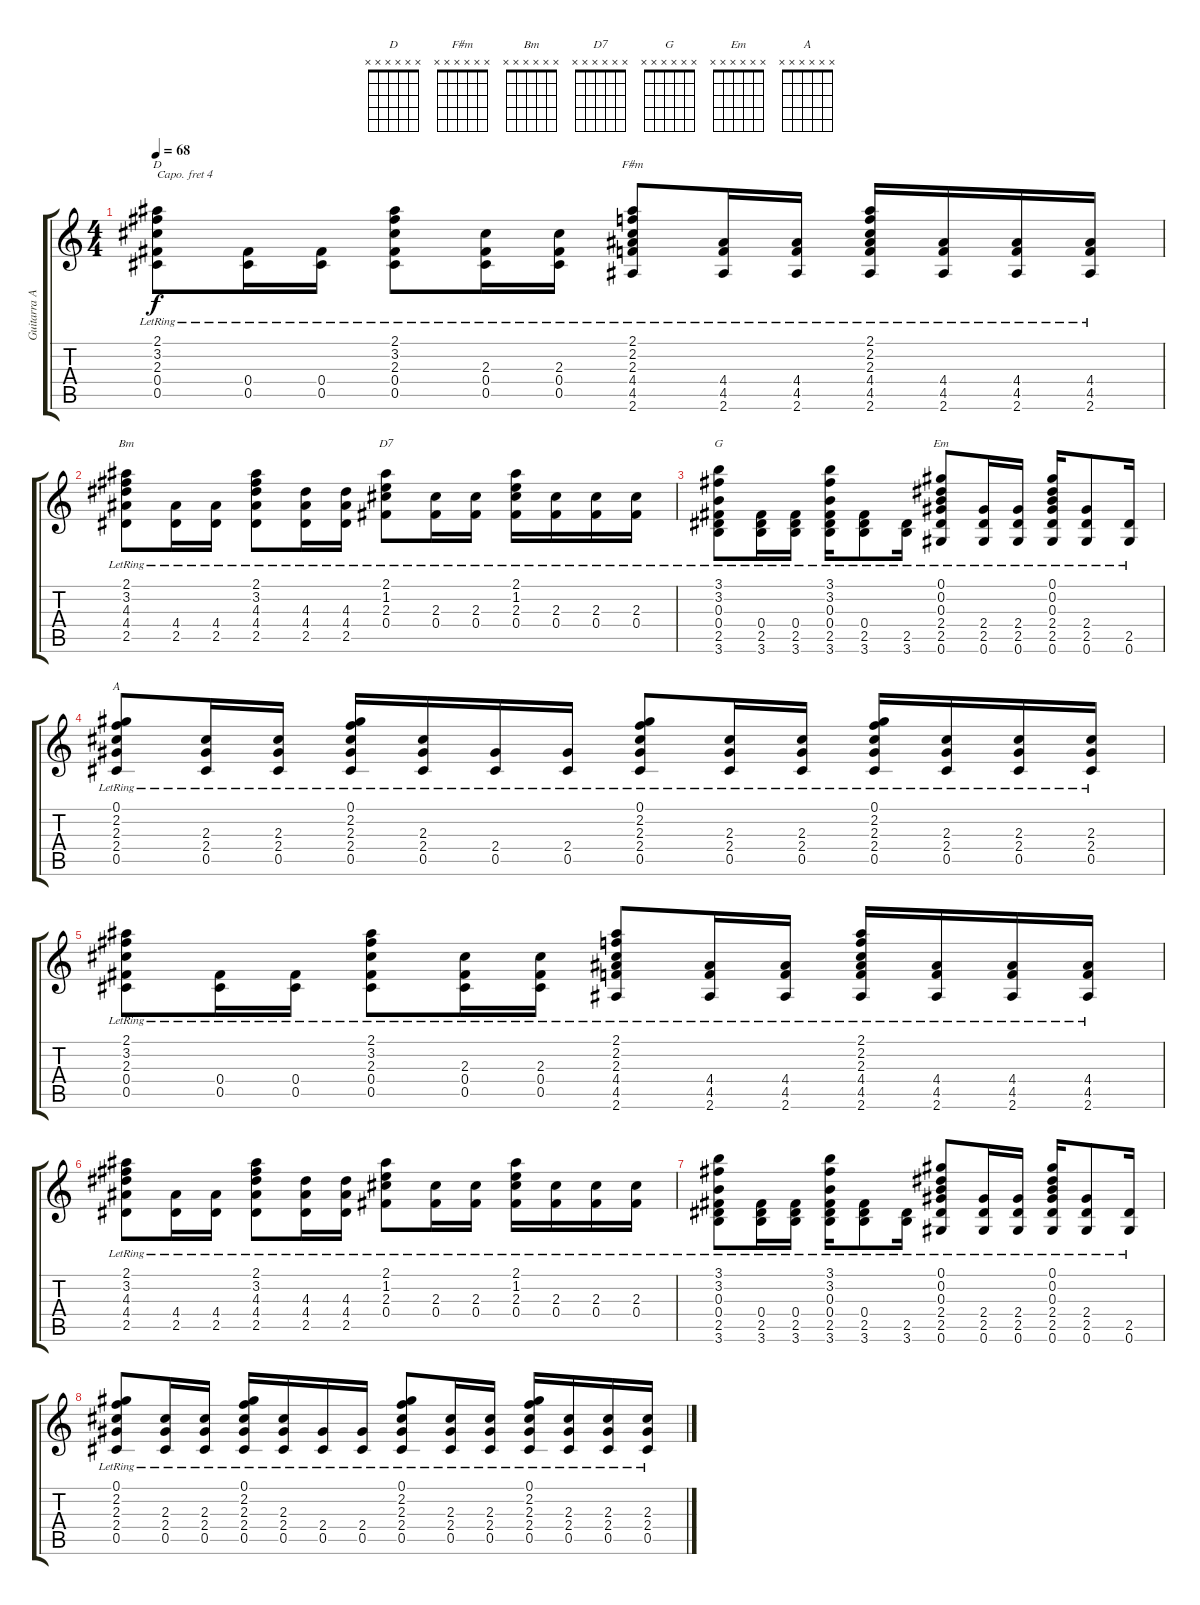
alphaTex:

\track ("Guitarra Acústica" "Guitarra A") {instrument acousticguitarsteel}
\staff {score tabs}
\capo 4
\tuning (E4 B3 G3 D3 A2 E2) {hide}
\chord ("D" x x x x x x)
\chord ("F#m" x x x x x x)
\chord ("Bm" x x x x x x)
\chord ("D7" x x x x x x)
\chord ("G" x x x x x x)
\chord ("Em" x x x x x x)
\chord ("A" x x x x x x)
\ts (4 4)
\tempo 68
\clef g2
\ks c
(2.1{lr} 3.2{lr} 2.3{lr} 0.4{lr} 0.5{lr}).8{ch "D" dy f} (0.4{lr} 0.5{lr}).16 (0.4{lr} 0.5{lr}).16 (2.1{lr} 3.2{lr} 2.3{lr} 0.4{lr} 0.5{lr}).8 (2.3{lr} 0.4{lr} 0.5{lr}).16 (2.3{lr} 0.4{lr} 0.5{lr}).16 (2.1{lr} 2.2{lr} 2.3{lr} 4.4{lr} 4.5{lr} 2.6{lr}).8{ch "F#m"} (4.4{lr} 4.5{lr} 2.6{lr}).16 (4.4{lr} 4.5{lr} 2.6{lr}).16 (2.1{lr} 2.2{lr} 2.3{lr} 4.4{lr} 4.5{lr} 2.6{lr}).16 (4.4{lr} 4.5{lr} 2.6{lr}).16 (4.4{lr} 4.5{lr} 2.6{lr}).16 (4.4{lr} 4.5{lr} 2.6{lr}).16 |
(2.1{lr} 3.2{lr} 4.3{lr} 4.4{lr} 2.5{lr}).8{ch "Bm"} (4.4{lr} 2.5{lr}).16 (4.4{lr} 2.5{lr}).16 (2.1{lr} 3.2{lr} 4.3{lr} 4.4{lr} 2.5{lr}).8 (4.3{lr} 4.4{lr} 2.5{lr}).16 (4.3{lr} 4.4{lr} 2.5{lr}).16 (2.1{lr} 1.2{lr} 2.3{lr} 0.4{lr}).8{ch "D7"} (2.3{lr} 0.4{lr}).16 (2.3{lr} 0.4{lr}).16 (2.1{lr} 1.2{lr} 2.3{lr} 0.4{lr}).16 (2.3{lr} 0.4{lr}).16 (2.3{lr} 0.4{lr}).16 (2.3{lr} 0.4{lr}).16 |
(3.1{lr} 3.2{lr} 0.3{lr} 0.4{lr} 2.5{lr} 3.6{lr}).8{ch "G"} (0.4{lr} 2.5{lr} 3.6{lr}).16 (0.4{lr} 2.5{lr} 3.6{lr}).16 (3.1{lr} 3.2{lr} 0.3{lr} 0.4{lr} 2.5{lr} 3.6{lr}).16 (0.4{lr} 2.5{lr} 3.6{lr}).8 (2.5{lr} 3.6{lr}).16 (0.1{lr} 0.2{lr} 0.3{lr} 2.4{lr} 2.5{lr} 0.6{lr}).8{ch "Em"} (2.4{lr} 2.5{lr} 0.6{lr}).16 (2.4{lr} 2.5{lr} 0.6{lr}).16 (0.1{lr} 0.2{lr} 0.3{lr} 2.4{lr} 2.5{lr} 0.6{lr}).16 (2.4{lr} 2.5{lr} 0.6{lr}).8 (2.5{lr} 0.6{lr}).16 |
(0.1{lr} 2.2{lr} 2.3{lr} 2.4{lr} 0.5{lr}).8{ch "A"} (2.3{lr} 2.4{lr} 0.5{lr}).16 (2.3{lr} 2.4{lr} 0.5{lr}).16 (0.1{lr} 2.2{lr} 2.3{lr} 2.4{lr} 0.5{lr}).16 (2.3{lr} 2.4{lr} 0.5{lr}).16 (2.4{lr} 0.5{lr}).16 (2.4{lr} 0.5{lr}).16 (0.1{lr} 2.2{lr} 2.3{lr} 2.4{lr} 0.5{lr}).8 (2.3{lr} 2.4{lr} 0.5{lr}).16 (2.3{lr} 2.4{lr} 0.5{lr}).16 (0.1{lr} 2.2{lr} 2.3{lr} 2.4{lr} 0.5{lr}).16 (2.3{lr} 2.4{lr} 0.5{lr}).16 (2.3{lr} 2.4{lr} 0.5{lr}).16 (2.3{lr} 2.4{lr} 0.5{lr}).16 |
(2.1{lr} 3.2{lr} 2.3{lr} 0.4{lr} 0.5{lr}).8 (0.4{lr} 0.5{lr}).16 (0.4{lr} 0.5{lr}).16 (2.1{lr} 3.2{lr} 2.3{lr} 0.4{lr} 0.5{lr}).8 (2.3{lr} 0.4{lr} 0.5{lr}).16 (2.3{lr} 0.4{lr} 0.5{lr}).16 (2.1{lr} 2.2{lr} 2.3{lr} 4.4{lr} 4.5{lr} 2.6{lr}).8 (4.4{lr} 4.5{lr} 2.6{lr}).16 (4.4{lr} 4.5{lr} 2.6{lr}).16 (2.1{lr} 2.2{lr} 2.3{lr} 4.4{lr} 4.5{lr} 2.6{lr}).16 (4.4{lr} 4.5{lr} 2.6{lr}).16 (4.4{lr} 4.5{lr} 2.6{lr}).16 (4.4{lr} 4.5{lr} 2.6{lr}).16 |
(2.1{lr} 3.2{lr} 4.3{lr} 4.4{lr} 2.5{lr}).8 (4.4{lr} 2.5{lr}).16 (4.4{lr} 2.5{lr}).16 (2.1{lr} 3.2{lr} 4.3{lr} 4.4{lr} 2.5{lr}).8 (4.3{lr} 4.4{lr} 2.5{lr}).16 (4.3{lr} 4.4{lr} 2.5{lr}).16 (2.1{lr} 1.2{lr} 2.3{lr} 0.4{lr}).8 (2.3{lr} 0.4{lr}).16 (2.3{lr} 0.4{lr}).16 (2.1{lr} 1.2{lr} 2.3{lr} 0.4{lr}).16 (2.3{lr} 0.4{lr}).16 (2.3{lr} 0.4{lr}).16 (2.3{lr} 0.4{lr}).16 |
(3.1{lr} 3.2{lr} 0.3{lr} 0.4{lr} 2.5{lr} 3.6{lr}).8 (0.4{lr} 2.5{lr} 3.6{lr}).16 (0.4{lr} 2.5{lr} 3.6{lr}).16 (3.1{lr} 3.2{lr} 0.3{lr} 0.4{lr} 2.5{lr} 3.6{lr}).16 (0.4{lr} 2.5{lr} 3.6{lr}).8 (2.5{lr} 3.6{lr}).16 (0.1{lr} 0.2{lr} 0.3{lr} 2.4{lr} 2.5{lr} 0.6{lr}).8 (2.4{lr} 2.5{lr} 0.6{lr}).16 (2.4{lr} 2.5{lr} 0.6{lr}).16 (0.1{lr} 0.2{lr} 0.3{lr} 2.4{lr} 2.5{lr} 0.6{lr}).16 (2.4{lr} 2.5{lr} 0.6{lr}).8 (2.5{lr} 0.6{lr}).16 |
(0.1{lr} 2.2{lr} 2.3{lr} 2.4{lr} 0.5{lr}).8 (2.3{lr} 2.4{lr} 0.5{lr}).16 (2.3{lr} 2.4{lr} 0.5{lr}).16 (0.1{lr} 2.2{lr} 2.3{lr} 2.4{lr} 0.5{lr}).16 (2.3{lr} 2.4{lr} 0.5{lr}).16 (2.4{lr} 0.5{lr}).16 (2.4{lr} 0.5{lr}).16 (0.1{lr} 2.2{lr} 2.3{lr} 2.4{lr} 0.5{lr}).8 (2.3{lr} 2.4{lr} 0.5{lr}).16 (2.3{lr} 2.4{lr} 0.5{lr}).16 (0.1{lr} 2.2{lr} 2.3{lr} 2.4{lr} 0.5{lr}).16 (2.3{lr} 2.4{lr} 0.5{lr}).16 (2.3{lr} 2.4{lr} 0.5{lr}).16 (2.3{lr} 2.4{lr} 0.5{lr}).16
